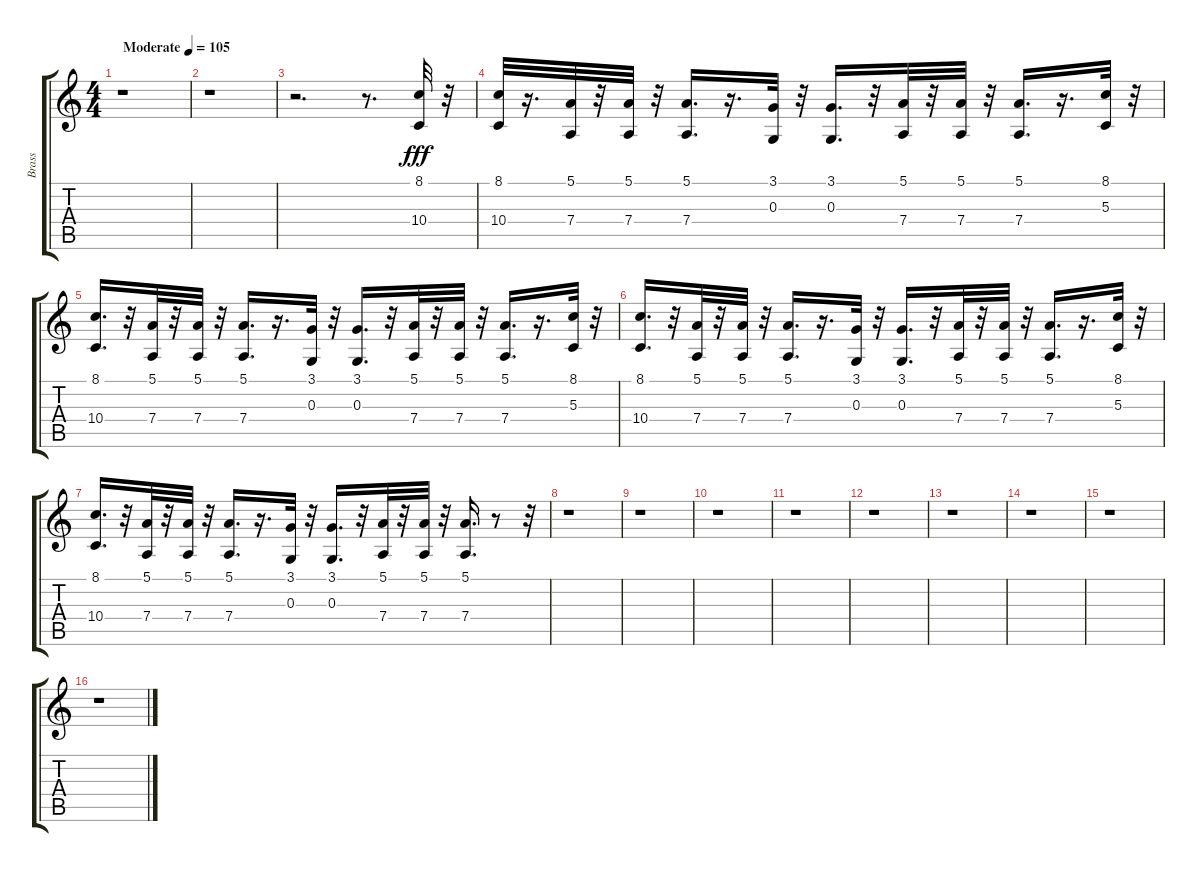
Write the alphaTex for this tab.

\track ("Brass" "Brass") {instrument brasssection}
\staff {score tabs}
\tuning (E4 B3 G3 D3 A2 E2) {hide}
\ts (4 4)
\tempo (105 "Moderate")
\clef g2
\ks c
r.1{dy fff instrument brasssection} |
r.1 |
r.2{d} r.8{d} (8.1 10.4).32 r.32 |
(8.1 10.4).32 r.16{d} (5.1 7.4).32 r.32 (5.1 7.4).32 r.32 (5.1 7.4).16{d} r.16{d} (3.1 0.3).32 r.32 (3.1 0.3).16{d} r.32 (5.1 7.4).32 r.32 (5.1 7.4).32 r.32 (5.1 7.4).16{d} r.16{d} (8.1 5.3).32 r.32 |
(8.1 10.4).16{d} r.32 (5.1 7.4).32 r.32 (5.1 7.4).32 r.32 (5.1 7.4).16{d} r.16{d} (3.1 0.3).32 r.32 (3.1 0.3).16{d} r.32 (5.1 7.4).32 r.32 (5.1 7.4).32 r.32 (5.1 7.4).16{d} r.16{d} (8.1 5.3).32 r.32 |
(8.1 10.4).16{d} r.32 (5.1 7.4).32 r.32 (5.1 7.4).32 r.32 (5.1 7.4).16{d} r.16{d} (3.1 0.3).32 r.32 (3.1 0.3).16{d} r.32 (5.1 7.4).32 r.32 (5.1 7.4).32 r.32 (5.1 7.4).16{d} r.16{d} (8.1 5.3).32 r.32 |
(8.1 10.4).16{d} r.32 (5.1 7.4).32 r.32 (5.1 7.4).32 r.32 (5.1 7.4).16{d} r.16{d} (3.1 0.3).32 r.32 (3.1 0.3).16{d} r.32 (5.1 7.4).32 r.32 (5.1 7.4).32 r.32 (5.1 7.4).16{d} r.8 r.32 |
r.1 |
r.1 |
r.1 |
r.1 |
r.1 |
r.1 |
r.1 |
r.1 |
r.1
